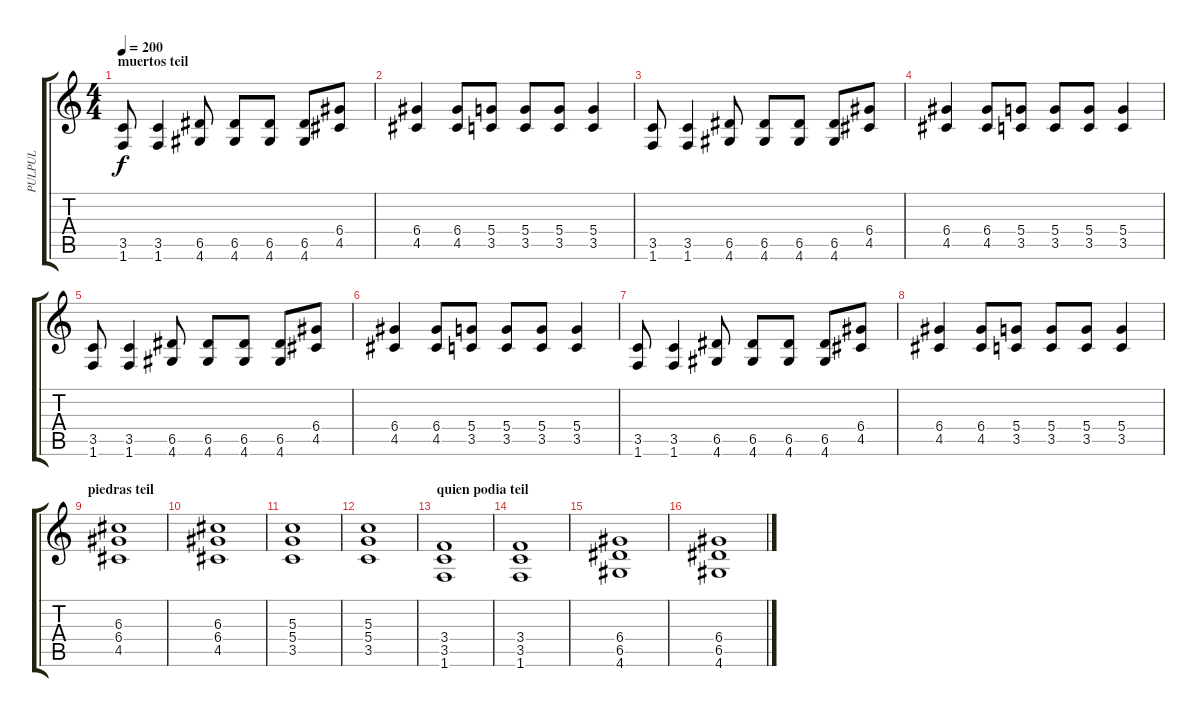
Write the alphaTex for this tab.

\track ("PULPUL" "PULPUL") {instrument electricguitarclean}
\staff {score tabs}
\tuning (E4 B3 G3 D3 A2 E2) {hide}
\ts (4 4)
\section ("" "muertos teil")
\tempo 200
\clef g2
\ks c
(3.5 1.6).8{dy f volume 12 instrument distortionguitar} (3.5 1.6).4 (6.5 4.6).8 (6.5 4.6).8 (6.5 4.6).8 (6.5 4.6).8 (6.4 4.5).8 |
(6.4 4.5).4 (6.4 4.5).8 (5.4 3.5).8 (5.4 3.5).8 (5.4 3.5).8 (5.4 3.5).4 |
(3.5 1.6).8 (3.5 1.6).4 (6.5 4.6).8 (6.5 4.6).8 (6.5 4.6).8 (6.5 4.6).8 (6.4 4.5).8 |
(6.4 4.5).4 (6.4 4.5).8 (5.4 3.5).8 (5.4 3.5).8 (5.4 3.5).8 (5.4 3.5).4 |
(3.5 1.6).8 (3.5 1.6).4 (6.5 4.6).8 (6.5 4.6).8 (6.5 4.6).8 (6.5 4.6).8 (6.4 4.5).8 |
(6.4 4.5).4 (6.4 4.5).8 (5.4 3.5).8 (5.4 3.5).8 (5.4 3.5).8 (5.4 3.5).4 |
(3.5 1.6).8 (3.5 1.6).4 (6.5 4.6).8 (6.5 4.6).8 (6.5 4.6).8 (6.5 4.6).8 (6.4 4.5).8 |
(6.4 4.5).4 (6.4 4.5).8 (5.4 3.5).8 (5.4 3.5).8 (5.4 3.5).8 (5.4 3.5).4 |
\section ("" "piedras teil")
(6.3 6.4 4.5).1{volume 12 instrument distortionguitar} |
(6.3 6.4 4.5).1 |
(5.3 5.4 3.5).1 |
(5.3 5.4 3.5).1 |
\section ("" "quien podia teil")
(3.4 3.5 1.6).1 |
(3.4 3.5 1.6).1 |
(6.4 6.5 4.6).1 |
(6.4 6.5 4.6).1
